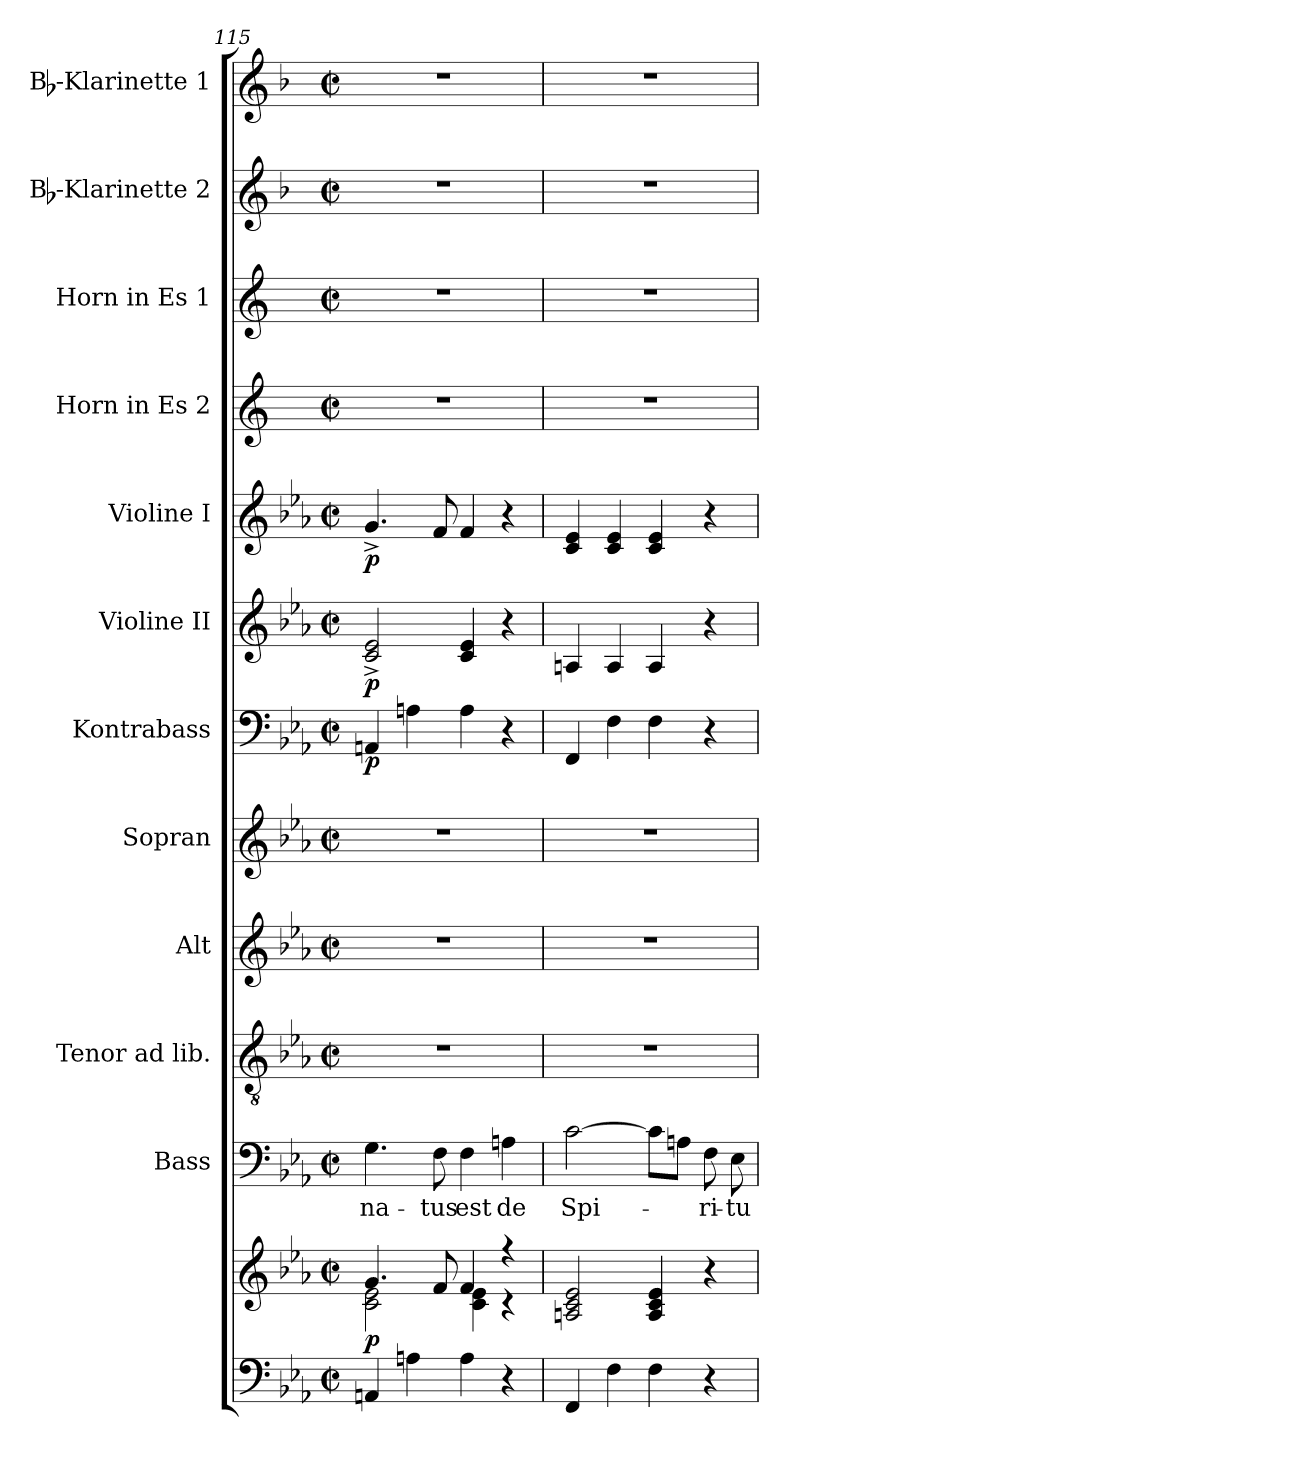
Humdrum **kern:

**kern	**kern	**dynam	**kern	**text	**kern	**kern	**kern	**kern	**dynam	**kern	**dynam	**kern	**dynam	**kern	**kern	**kern	**kern
*part12	*part12	*part12	*part11	*part11	*part10	*part9	*part8	*part7	*part7	*part6	*part6	*part5	*part5	*part4	*part3	*part2	*part1
*staff13	*staff12	*staff12/13	*staff11	*staff11	*staff10	*staff9	*staff8	*staff7	*staff7	*staff6	*staff6	*staff5	*staff5	*staff4	*staff3	*staff2	*staff1
*	*	*	*I"Bass	*	*I"Tenor ad lib.	*I"Alt	*I"Sopran	*I"Kontrabass	*	*I"Violine II	*	*I"Violine I	*	*I"Horn in Es 2	*I"Horn in Es 1	*I"Bb-Klarinette 2	*I"Bb-Klarinette 1
*	*	*	*I'B.	*	*I'T.	*I'A.	*I'S.	*I'Kb.	*	*I'Vl. II	*	*I'Vl. I	*	*	*	*I'Bb Kl. 2	*I'Bb Kl. 1
*clefF4	*clefG2	*	*clefF4	*	*clefGv2	*clefG2	*clefG2	*clefF4	*	*clefG2	*	*clefG2	*	*clefG2	*clefG2	*clefG2	*clefG2
*	*	*	*	*	*	*	*	*ITrd7c12	*	*	*	*	*	*ITrd5c9	*ITrd5c9	*ITrd1c2	*ITrd1c2
*k[b-e-a-]	*k[b-e-a-]	*	*k[b-e-a-]	*	*k[b-e-a-]	*k[b-e-a-]	*k[b-e-a-]	*k[b-e-a-]	*	*k[b-e-a-]	*	*k[b-e-a-]	*	*k[b-e-a-]	*k[b-e-a-]	*k[b-e-a-]	*k[b-e-a-]
*E-:	*E-:	*	*E-:	*	*E-:	*E-:	*E-:	*E-:	*	*E-:	*	*E-:	*	*E-:	*E-:	*E-:	*E-:
*M2/2	*M2/2	*	*M2/2	*	*M2/2	*M2/2	*M2/2	*M2/2	*	*M2/2	*	*M2/2	*	*M2/2	*M2/2	*M2/2	*M2/2
*met(c|)	*met(c|)	*	*met(c|)	*	*met(c|)	*met(c|)	*met(c|)	*met(c|)	*	*met(c|)	*	*met(c|)	*	*met(c|)	*met(c|)	*met(c|)	*met(c|)
=115	=115	=115	=115	=115	=115	=115	=115	=115	=115	=115	=115	=115	=115	=115	=115	=115	=115
*	*^	*	*	*	*	*	*	*	*	*	*	*	*	*	*	*	*
!	!	!	!LO:DY:b	!	!LO:LY:b	!	!	!	!	!LO:DY:b	!	!LO:DY:b	!	!LO:DY:b	!	!	!	!
4AAn/	4.g/	2c\ 2e-\	p	4.G\	-na-	1r	1r	1r	4AAAn/	p	2c/^< 2e-/^<	p	4.g^</	p	1r	1r	1r	1r
4An\	.	.	.	.	.	.	.	.	4AAn\	.	.	.	.	.	.	.	.	.
!	!	!	!	!	!LO:LY:b	!	!	!	!	!	!	!	!	!	!	!	!	!
.	8f/	.	.	8F\	-tus	.	.	.	.	.	.	.	8f/	.	.	.	.	.
!	!	!	!	!	!LO:LY:b	!	!	!	!	!	!	!	!	!	!	!	!	!
4A\	4f/	4c\ 4e-\	.	4F\	est	.	.	.	4AA\	.	4c/ 4e-/	.	4f/	.	.	.	.	.
!	!	!	!	!	!LO:LY:b	!	!	!	!	!	!	!	!	!	!	!	!	!
4r	4r	4r	.	4An\	de	.	.	.	4r	.	4r	.	4r	.	.	.	.	.
=116	=116	=116	=116	=116	=116	=116	=116	=116	=116	=116	=116	=116	=116	=116	=116	=116	=116	=116
!	!	!	!	!	!LO:LY:b	!	!	!	!	!	!	!	!	!	!	!	!	!
*	*v	*v	*	*	*	*	*	*	*	*	*	*	*	*	*	*	*	*
4FF/	2An/ 2c/ 2e-/	.	[2c\	Spi-	1r	1r	1r	4FFF/	.	4An/	.	4c/ 4e-/	.	1r	1r	1r	1r
4F\	.	.	.	.	.	.	.	4FF\	.	4A/	.	4c/ 4e-/	.	.	.	.	.
4F\	4A/ 4c/ 4e-/	.	8c\L]	.	.	.	.	4FF\	.	4A/	.	4c/ 4e-/	.	.	.	.	.
.	.	.	8An\J	.	.	.	.	.	.	.	.	.	.	.	.	.	.
!	!	!	!	!LO:LY:b	!	!	!	!	!	!	!	!	!	!	!	!	!
4r	4r	.	8F\	-ri-	.	.	.	4r	.	4r	.	4r	.	.	.	.	.
!	!	!	!	!LO:LY:b	!	!	!	!	!	!	!	!	!	!	!	!	!
.	.	.	8E-\	-tu	.	.	.	.	.	.	.	.	.	.	.	.	.
=	=	=	=	=	=	=	=	=	=	=	=	=	=	=	=	=	=
*-	*-	*-	*-	*-	*-	*-	*-	*-	*-	*-	*-	*-	*-	*-	*-	*-	*-
